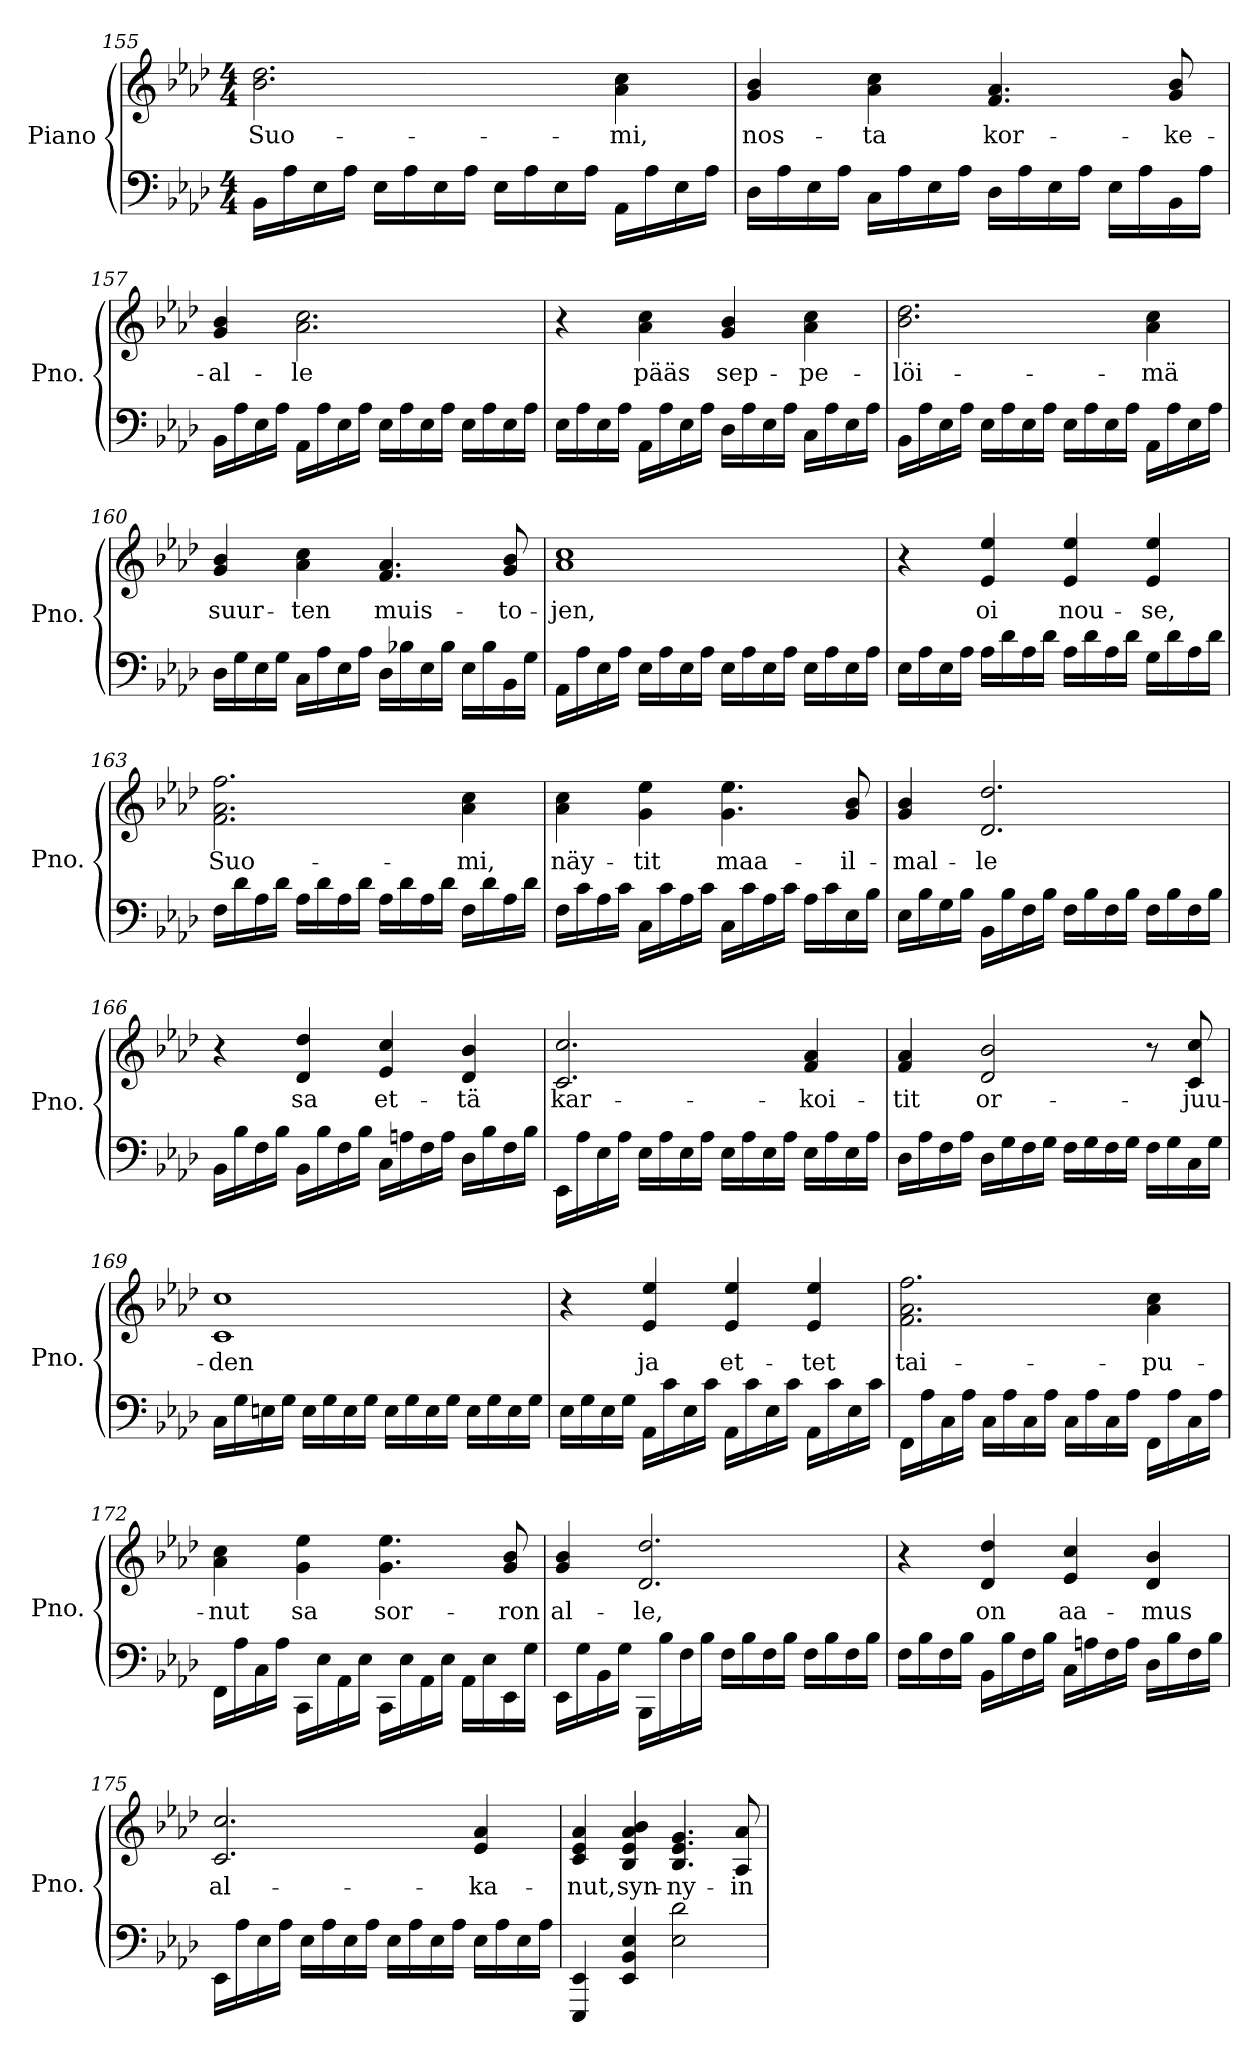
**kern	**kern	**text
*part1	*part1	*part1
*staff2	*staff1	*staff1
*I"Piano	*	*
*I'Pno.	*	*
!!LO:LB:g=z
*clefF4	*clefG2	*
*k[b-e-a-d-]	*k[b-e-a-d-]	*
*M4/4	*M4/4	*
=155	=155	=155
16BB-\LL	2.b-\ 2.dd-\	-Suo-
16A-\	.	.
16E-\	.	.
16A-\JJ	.	.
16E-\LL	.	.
16A-\	.	.
16E-\	.	.
16A-\JJ	.	.
16E-\LL	.	.
16A-\	.	.
16E-\	.	.
16A-\JJ	.	.
16AA-\LL	4a-\ 4cc\	mi,
16A-\	.	.
16E-\	.	.
16A-\JJ	.	.
=156	=156	=156
16D-\LL	4g/ 4b-/	nos-
16A-\	.	.
16E-\	.	.
16A-\JJ	.	.
16C\LL	4a-\ 4cc\	ta
16A-\	.	.
16E-\	.	.
16A-\JJ	.	.
16D-\LL	4.f/ 4.a-/	-kor-
16A-\	.	.
16E-\	.	.
16A-\JJ	.	.
16E-\LL	.	.
16A-\	.	.
16BB-\	8g/ 8b-/	-ke-
16A-\JJ	.	.
=157	=157	=157
16BB-\LL	4g/ 4b-/	-al-
16A-\	.	.
16E-\	.	.
16A-\JJ	.	.
16AA-\LL	2.a-\ 2.cc\	-le
16A-\	.	.
16E-\	.	.
16A-\JJ	.	.
16E-\LL	.	.
16A-\	.	.
16E-\	.	.
16A-\JJ	.	.
16E-\LL	.	.
16A-\	.	.
16E-\	.	.
16A-\JJ	.	.
!!LO:LB:g=z
=158	=158	=158
16E-\LL	4r	.
16A-\	.	.
16E-\	.	.
16A-\JJ	.	.
16AA-\LL	4a-\ 4cc\	pääs
16A-\	.	.
16E-\	.	.
16A-\JJ	.	.
16D-\LL	4g/ 4b-/	-sep-
16A-\	.	.
16E-\	.	.
16A-\JJ	.	.
16C\LL	4a-\ 4cc\	-pe-
16A-\	.	.
16E-\	.	.
16A-\JJ	.	.
=159	=159	=159
16BB-\LL	2.b-\ 2.dd-\	-löi-
16A-\	.	.
16E-\	.	.
16A-\JJ	.	.
16E-\LL	.	.
16A-\	.	.
16E-\	.	.
16A-\JJ	.	.
16E-\LL	.	.
16A-\	.	.
16E-\	.	.
16A-\JJ	.	.
16AA-\LL	4a-\ 4cc\	-mä
16A-\	.	.
16E-\	.	.
16A-\JJ	.	.
=160	=160	=160
16D-\LL	4g/ 4b-/	suur-
16G\	.	.
16E-\	.	.
16G\JJ	.	.
16C\LL	4a-\ 4cc\	-ten
16A-\	.	.
16E-\	.	.
16A-\JJ	.	.
16D-\LL	4.f/ 4.a-/	muis-
16B-X\	.	.
16E-\	.	.
16B-\JJ	.	.
16E-\LL	.	.
16B-\	.	.
16BB-\	8g/ 8b-/	-to-
16G\JJ	.	.
!!LO:LB:g=z
=161	=161	=161
16AA-\LL	1a- 1cc	-jen,
16A-\	.	.
16E-\	.	.
16A-\JJ	.	.
16E-\LL	.	.
16A-\	.	.
16E-\	.	.
16A-\JJ	.	.
16E-\LL	.	.
16A-\	.	.
16E-\	.	.
16A-\JJ	.	.
16E-\LL	.	.
16A-\	.	.
16E-\	.	.
16A-\JJ	.	.
=162	=162	=162
16E-\LL	4r	.
16A-\	.	.
16E-\	.	.
16A-\JJ	.	.
16A-\LL	4e-/ 4ee-/	oi
16d-\	.	.
16A-\	.	.
16d-\JJ	.	.
16A-\LL	4e-/ 4ee-/	nou-
16d-\	.	.
16A-\	.	.
16d-\JJ	.	.
16G\LL	4e-/ 4ee-/	-se,
16d-\	.	.
16A-\	.	.
16d-\JJ	.	.
=163	=163	=163
16F\LL	2.f\ 2.a-\ 2.ff\	Suo-
16d-\	.	.
16A-\	.	.
16d-\JJ	.	.
16A-\LL	.	.
16d-\	.	.
16A-\	.	.
16d-\JJ	.	.
16A-\LL	.	.
16d-\	.	.
16A-\	.	.
16d-\JJ	.	.
16F\LL	4a-\ 4cc\	-mi,
16d-\	.	.
16A-\	.	.
16d-\JJ	.	.
!!LO:PB:g=z
=164	=164	=164
16F\LL	4a-\ 4cc\	näy-
16c\	.	.
16A-\	.	.
16c\JJ	.	.
16C\LL	4g\ 4ee-\	-tit
16c\	.	.
16A-\	.	.
16c\JJ	.	.
16C\LL	4.g\ 4.ee-\	maa-
16c\	.	.
16A-\	.	.
16c\JJ	.	.
16A-\LL	.	.
16c\	.	.
16E-\	8g/ 8b-/	-il-
16B-\JJ	.	.
=165	=165	=165
16E-\LL	4g/ 4b-/	-mal-
16B-\	.	.
16G\	.	.
16B-\JJ	.	.
16BB-\LL	2.d-/ 2.dd-/	-le
16B-\	.	.
16F\	.	.
16B-\JJ	.	.
16F\LL	.	.
16B-\	.	.
16F\	.	.
16B-\JJ	.	.
16F\LL	.	.
16B-\	.	.
16F\	.	.
16B-\JJ	.	.
=166	=166	=166
16BB-\LL	4r	.
16B-\	.	.
16F\	.	.
16B-\JJ	.	.
16BB-\LL	4d-/ 4dd-/	sa
16B-\	.	.
16F\	.	.
16B-\JJ	.	.
16C\LL	4e-/ 4cc/	et-
16An\	.	.
16F\	.	.
16A\JJ	.	.
16D-\LL	4d-/ 4b-/	-tä
16B-\	.	.
16F\	.	.
16B-\JJ	.	.
!!LO:LB:g=z
=167	=167	=167
16EE-\LL	2.c/ 2.cc/	kar-
16A-\	.	.
16E-\	.	.
16A-\JJ	.	.
16E-\LL	.	.
16A-\	.	.
16E-\	.	.
16A-\JJ	.	.
16E-\LL	.	.
16A-\	.	.
16E-\	.	.
16A-\JJ	.	.
16E-\LL	4f/ 4a-/	-koi-
16A-\	.	.
16E-\	.	.
16A-\JJ	.	.
=168	=168	=168
16D-\LL	4f/ 4a-/	-tit
16A-\	.	.
16F\	.	.
16A-\JJ	.	.
16D-\LL	2d-/ 2b-/	or-
16G\	.	.
16F\	.	.
16G\JJ	.	.
16F\LL	.	.
16G\	.	.
16F\	.	.
16G\JJ	.	.
16F\LL	8r	.
16G\	.	.
16C\	8c/ 8cc/	-juu-
16G\JJ	.	.
=169	=169	=169
16C\LL	1c 1cc	-den
16G\	.	.
16En\	.	.
16G\JJ	.	.
16E\LL	.	.
16G\	.	.
16E\	.	.
16G\JJ	.	.
16E\LL	.	.
16G\	.	.
16E\	.	.
16G\JJ	.	.
16E\LL	.	.
16G\	.	.
16E\	.	.
16G\JJ	.	.
!!LO:LB:g=z
=170	=170	=170
16E-\LL	4r	.
16G\	.	.
16E-\	.	.
16G\JJ	.	.
16AA-\LL	4e-/ 4ee-/	ja
16c\	.	.
16E-\	.	.
16c\JJ	.	.
16AA-\LL	4e-/ 4ee-/	et-
16c\	.	.
16E-\	.	.
16c\JJ	.	.
16AA-\LL	4e-/ 4ee-/	-tet
16c\	.	.
16E-\	.	.
16c\JJ	.	.
=171	=171	=171
16FF\LL	2.f\ 2.a-\ 2.ff\	tai-
16A-\	.	.
16C\	.	.
16A-\JJ	.	.
16C\LL	.	.
16A-\	.	.
16C\	.	.
16A-\JJ	.	.
16C\LL	.	.
16A-\	.	.
16C\	.	.
16A-\JJ	.	.
16FF\LL	4a-\ 4cc\	-pu-
16A-\	.	.
16C\	.	.
16A-\JJ	.	.
=172	=172	=172
16FF\LL	4a-\ 4cc\	-nut
16A-\	.	.
16C\	.	.
16A-\JJ	.	.
16CC\LL	4g\ 4ee-\	sa
16E-\	.	.
16AA-\	.	.
16E-\JJ	.	.
16CC\LL	4.g\ 4.ee-\	sor-
16E-\	.	.
16AA-\	.	.
16E-\JJ	.	.
16AA-\LL	.	.
16E-\	.	.
16EE-\	8g/ 8b-/	-ron
16G\JJ	.	.
!!LO:LB:g=z
=173	=173	=173
16EE-\LL	4g/ 4b-/	al-
16G\	.	.
16BB-\	.	.
16G\JJ	.	.
16BBB-\LL	2.d-/ 2.dd-/	-le,
16B-\	.	.
16F\	.	.
16B-\JJ	.	.
16F\LL	.	.
16B-\	.	.
16F\	.	.
16B-\JJ	.	.
16F\LL	.	.
16B-\	.	.
16F\	.	.
16B-\JJ	.	.
=174	=174	=174
16F\LL	4r	.
16B-\	.	.
16F\	.	.
16B-\JJ	.	.
16BB-\LL	4d-/ 4dd-/	on
16B-\	.	.
16F\	.	.
16B-\JJ	.	.
16C\LL	4e-/ 4cc/	aa-
16An\	.	.
16F\	.	.
16A\JJ	.	.
16D-\LL	4d-/ 4b-/	-mus
16B-\	.	.
16F\	.	.
16B-\JJ	.	.
=175	=175	=175
16EE-\LL	2.c/ 2.cc/	al-
16A-\	.	.
16E-\	.	.
16A-\JJ	.	.
16E-\LL	.	.
16A-\	.	.
16E-\	.	.
16A-\JJ	.	.
16E-\LL	.	.
16A-\	.	.
16E-\	.	.
16A-\JJ	.	.
16E-\LL	4e-/ 4a-/	-ka-
16A-\	.	.
16E-\	.	.
16A-\JJ	.	.
!!LO:LB:g=z
=176	=176	=176
4EEE-/ 4EE-/	4c/ 4e-/ 4a-/	-nut,
4EE-/ 4BB-/ 4E-/	4B-/ 4e-/ 4a-/ 4b-/	syn-
2E-\ 2d-\	4.B-/ 4.e-/ 4.g/	-ny-
.	8A-/ 8a-/	-in-
=	=	=
*-	*-	*-
